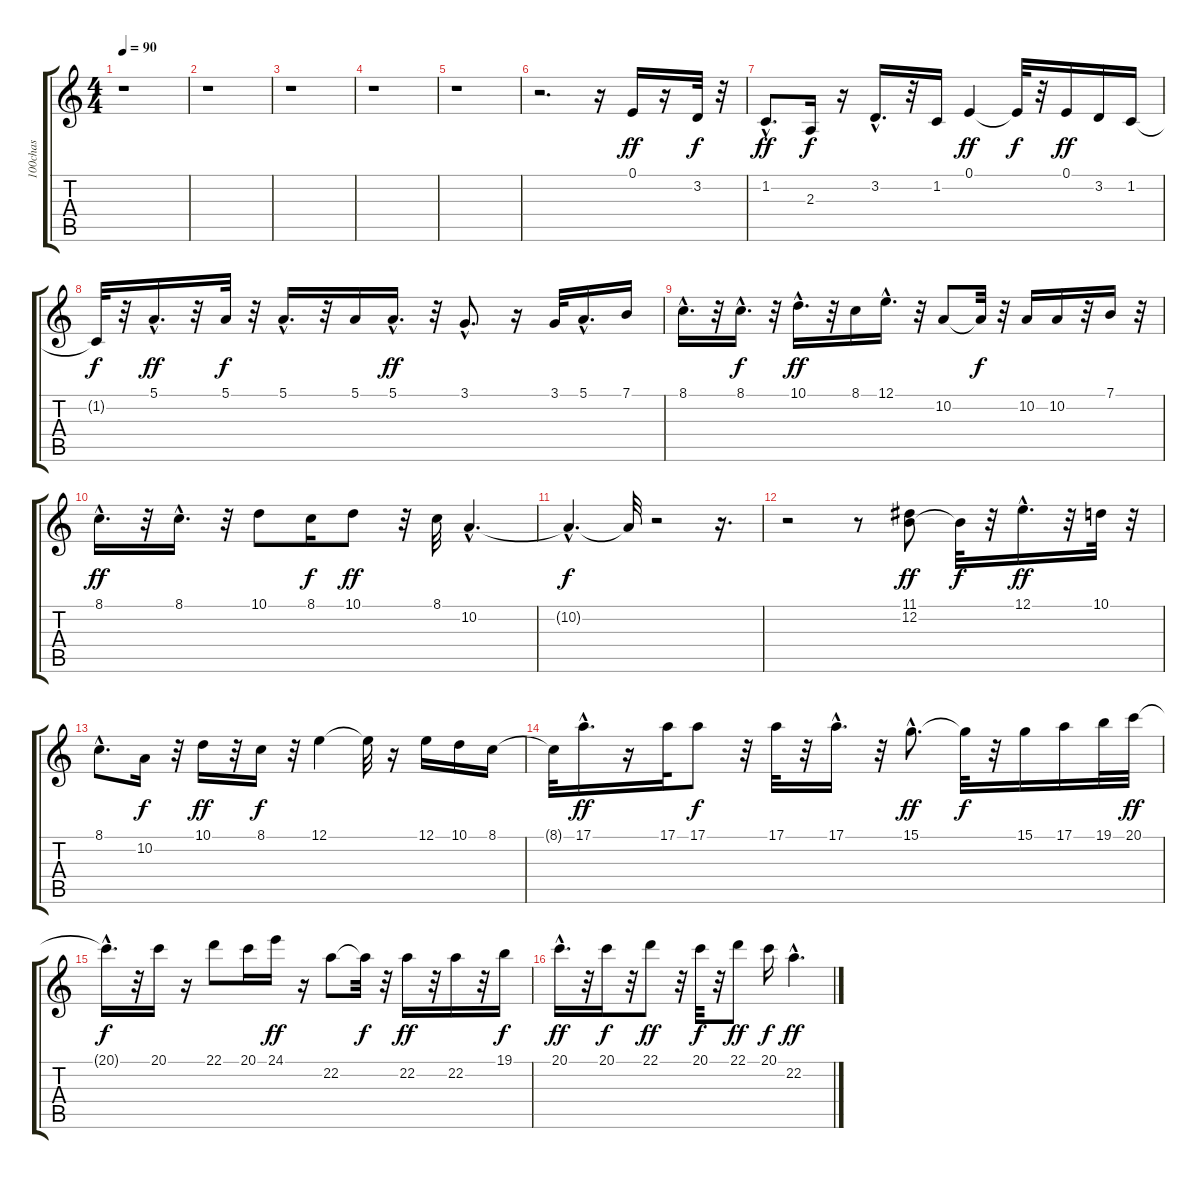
\track ("100chas" "100chas") {instrument harmonica}
\staff {score tabs}
\tuning (E4 B3 G3 D3 A2 E2) {hide}
\ts (4 4)
\tempo 90
\clef g2
\ks c
r.1{dy f} |
r.1 |
r.1 |
r.1 |
r.1 |
r.2{d} r.16 0.1.16{dy ff} r.16 3.2.32{dy f} r.32 |
1.2{hac}.8{d dy ff} 2.3.16{dy f} r.16 3.2{hac}.16{d} r.32 1.2.16 0.1.4{dy ff} 0.1{t}.32{dy f} r.32 0.1.16{dy ff} 3.2.16 1.2.16 |
1.2{t}.32{dy f} r.32 5.1{hac}.16{d dy ff} r.32 5.1.32{dy f} r.32 5.1{hac}.16{d} r.32 5.1.16 5.1{hac}.16{d dy ff} r.32 3.1{hac}.8{d} r.16 3.1.32 5.1{hac}.16{d} 7.1.16 |
8.1{hac}.16{d} r.32 8.1{hac}.16{d dy f} r.32 10.1{hac}.16{d dy ff} r.32 8.1.16 12.1{hac}.16{d} r.32 10.2.8 10.2{t}.32{dy f} r.32 10.2.16 10.2.16 r.32 7.1.16 r.32 |
8.1{hac}.16{d dy ff} r.32 8.1{hac}.16{d} r.32 10.1.8 8.1.16{dy f} 10.1.8{dy ff} r.32 8.1.32 10.2{hac}.4{d} |
10.2{hac t}.4{d dy f} 10.2{t}.32 r.2 r.16{d} |
r.2 r.8 (11.1 12.2).8{dy ff} 12.2{t}.32{dy f} r.32 12.1{hac}.16{d dy ff} r.32 10.1.32 r.32 |
8.1{hac}.8{d} 10.2.16{dy f} r.32 10.1.16{dy ff} r.32 8.1.16{dy f} r.32 12.1.4 12.1{t}.32 r.16 12.1.16 10.1.16 8.1.16 |
8.1{t}.32 17.1{hac}.16{d dy ff} r.16 17.1.32 17.1.8{dy f} r.32 17.1.32 r.32 17.1{hac}.16{d} r.32 15.1{hac}.8{d dy ff} 15.1{t}.32{dy f} r.32 15.1.16 17.1.16 19.1.32 20.1.32{dy ff} |
20.1{hac t}.16{d dy f} r.32 20.1.16 r.16 22.1.8 20.1.16 24.1.16{dy ff} r.16 22.2.8 22.2{t}.32{dy f} r.32 22.2.16{dy ff} r.32 22.2.16 r.32 19.1.16{dy f} |
20.1{hac}.16{d dy ff} r.32 20.1.16{dy f} r.32 22.1.8{dy ff} r.32 20.1.32{dy f} r.32 22.1.8{dy ff} 20.1.16{dy f} 22.2{hac}.4{d dy ff}
